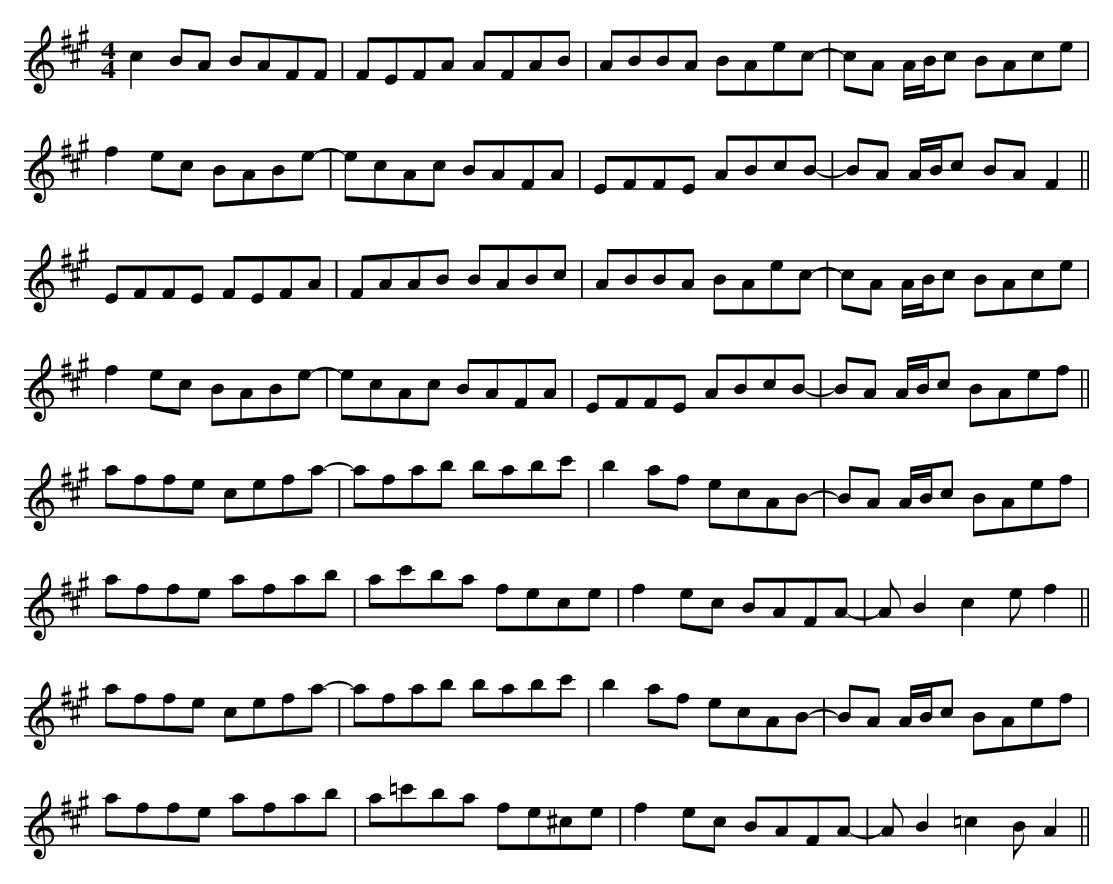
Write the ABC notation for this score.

X:1
M:4/4
K:A
c2BA BAFF|FEFA AFAB|ABBA BAec-|cA A/B/c BAce|
f2 ec BABe-|ecAc BAFA|EFFE ABcB-|BA A/B/c BA F2||
EFFE FEFA|FAAB BABc|ABBA BAec-|cA A/B/c BAce|
f2 ec BABe-|ecAc BAFA|EFFE ABcB-|BA A/B/c BAef||
affe cefa-|afab babc'|b2 af ecAB-|BA A/B/c BAef|
affe afab|ac'ba fece|f2ec BAFA-|A B2 c2 e f2||
affe cefa-|afab babc'|b2 af ecAB-|BA A/B/c BAef|
affe afab|a=c'ba fe^ce|f2ec BAFA-|A B2 =c2 B A2||
